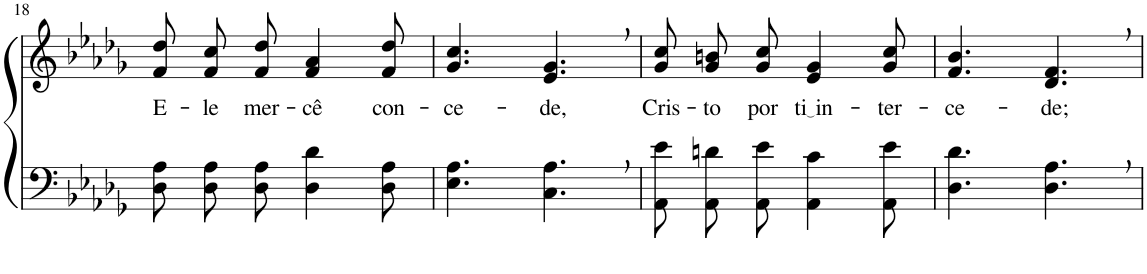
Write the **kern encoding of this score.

**kern	**kern	**text
*part2	*part1	*part1
*staff2	*staff1	*staff1
*I"Parte III e IV	*I"Parte I e II	*
!!LO:PB:g=z
*clefF4	*clefG2	*
*k[b-e-a-d-g-]	*k[b-e-a-d-g-]	*
*M6/8	*M6/8	*
=18	=18	=18
!	!	!LO:LY:b
8D-\ 8A-\L	8f/ 8dd-/L	E-
!	!	!LO:LY:b
8D-\ 8A-\	8f/ 8cc/	-le
!	!	!LO:LY:b
8D-\ 8A-\J	8f/ 8dd-/J	mer-
!	!	!LO:LY:b
4D-\ 4d-\	4f/ 4a-/	-cê
!	!	!LO:LY:b
8D-\ 8A-\	8f/ 8dd-/	con-
=19	=19	=19
!	!	!LO:LY:b
4.E-\ 4.A-\	4.g-/ 4.cc/	-ce-
!	!	!LO:LY:b
4.C\, 4.A-\,	4.e-/, 4.g-/,	-de,
=20	=20	=20
!	!	!LO:LY:b
8AA-\ 8e-\L	8g-/ 8cc/L	Cris-
!	!	!LO:LY:b
8AA-\ 8dn\	8g-/ 8bn/	-to
!	!	!LO:LY:b
8AA-\ 8e-\J	8g-/ 8cc/J	por
!	!	!LO:LY:b
4AA-\ 4c\	4e-/ 4g-/	ti in
!	!	!LO:LY:b
8AA-\ 8e-\	8g-/ 8cc/	-ter-
=21	=21	=21
!	!	!LO:LY:b
4.D-\ 4.d-\	4.f/ 4.b-/	-ce-
!	!	!LO:LY:b
4.D-\, 4.A-\,	4.d-/, 4.f/,	-de;
=	=	=
*-	*-	*-
